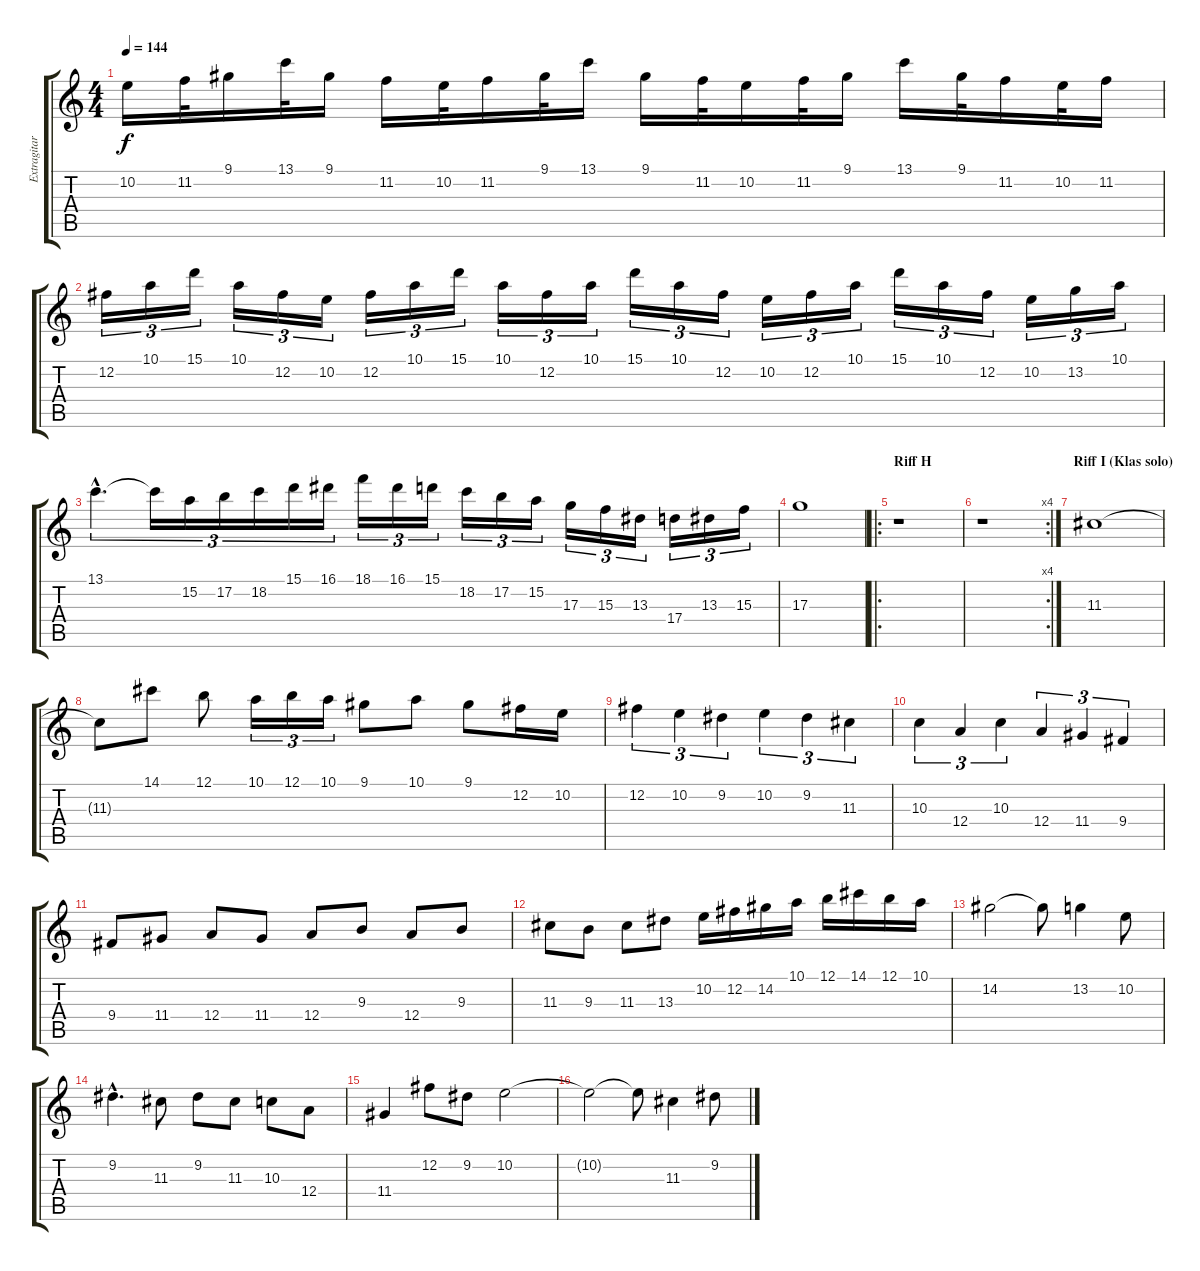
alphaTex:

\track ("Extragitarr" "Extragitar") {instrument distortionguitar}
\staff {score tabs}
\tuning (B3 Gb3 D3 A2 E2 B1) {hide}
\ts (4 4)
\tempo 144
\clef g2
\ks c
10.2.16{dy f} 11.2.32 9.1.16 13.1.32 9.1.16 11.2.16 10.2.32 11.2.16 9.1.32 13.1.16 9.1.16 11.2.32 10.2.16 11.2.32 9.1.16 13.1.16 9.1.32 11.2.16 10.2.32 11.2.16 |
12.2.16{tu (3 2)} 10.1.16{tu (3 2)} 15.1.16{tu (3 2)} 10.1.16{tu (3 2)} 12.2.16{tu (3 2)} 10.2.16{tu (3 2)} 12.2.16{tu (3 2)} 10.1.16{tu (3 2)} 15.1.16{tu (3 2)} 10.1.16{tu (3 2)} 12.2.16{tu (3 2)} 10.1.16{tu (3 2)} 15.1.16{tu (3 2)} 10.1.16{tu (3 2)} 12.2.16{tu (3 2)} 10.2.16{tu (3 2)} 12.2.16{tu (3 2)} 10.1.16{tu (3 2)} 15.1.16{tu (3 2)} 10.1.16{tu (3 2)} 12.2.16{tu (3 2)} 10.2.16{tu (3 2)} 13.2.16{tu (3 2)} 10.1.16{tu (3 2)} |
13.1{hac}.4{d tu (3 2)} 13.1{t}.16{tu (3 2)} 15.2.16{tu (3 2)} 17.2.16{tu (3 2)} 18.2.16{tu (3 2)} 15.1.16{tu (3 2)} 16.1.16{tu (3 2)} 18.1.16{tu (3 2)} 16.1.16{tu (3 2)} 15.1.16{tu (3 2)} 18.2.16{tu (3 2)} 17.2.16{tu (3 2)} 15.2.16{tu (3 2)} 17.3.16{tu (3 2)} 15.3.16{tu (3 2)} 13.3.16{tu (3 2)} 17.4.16{tu (3 2)} 13.3.16{tu (3 2)} 15.3.16{tu (3 2)} |
17.3.1 |
\ro
\section ("" "Riff H")
r.1 |
\rc 4
r.1 |
\section ("" "Riff I (Klas solo)")
11.3.1 |
11.3{t}.8 14.1.8 12.1.8 10.1.16{tu (3 2)} 12.1.16{tu (3 2)} 10.1.16{tu (3 2)} 9.1.8 10.1.8 9.1.8 12.2.16 10.2.16 |
12.2.4{tu (3 2)} 10.2.4{tu (3 2)} 9.2.4{tu (3 2)} 10.2.4{tu (3 2)} 9.2.4{tu (3 2)} 11.3.4{tu (3 2)} |
10.3.4{tu (3 2)} 12.4.4{tu (3 2)} 10.3.4{tu (3 2)} 12.4.4{tu (3 2)} 11.4.4{tu (3 2)} 9.4.4{tu (3 2)} |
9.4.8 11.4.8 12.4.8 11.4.8 12.4.8 9.3.8 12.4.8 9.3.8 |
11.3.8 9.3.8 11.3.8 13.3.8 10.2.16 12.2.16 14.2.16 10.1.16 12.1.16 14.1.16 12.1.16 10.1.16 |
14.2.2 14.2{t}.8 13.2.4 10.2.8 |
9.2{hac}.4{d} 11.3.8 9.2.8 11.3.8 10.3.8 12.4.8 |
11.4.4 12.2.8 9.2.8 10.2.2 |
10.2{t}.2 10.2{t}.8 11.3.4 9.2.8
